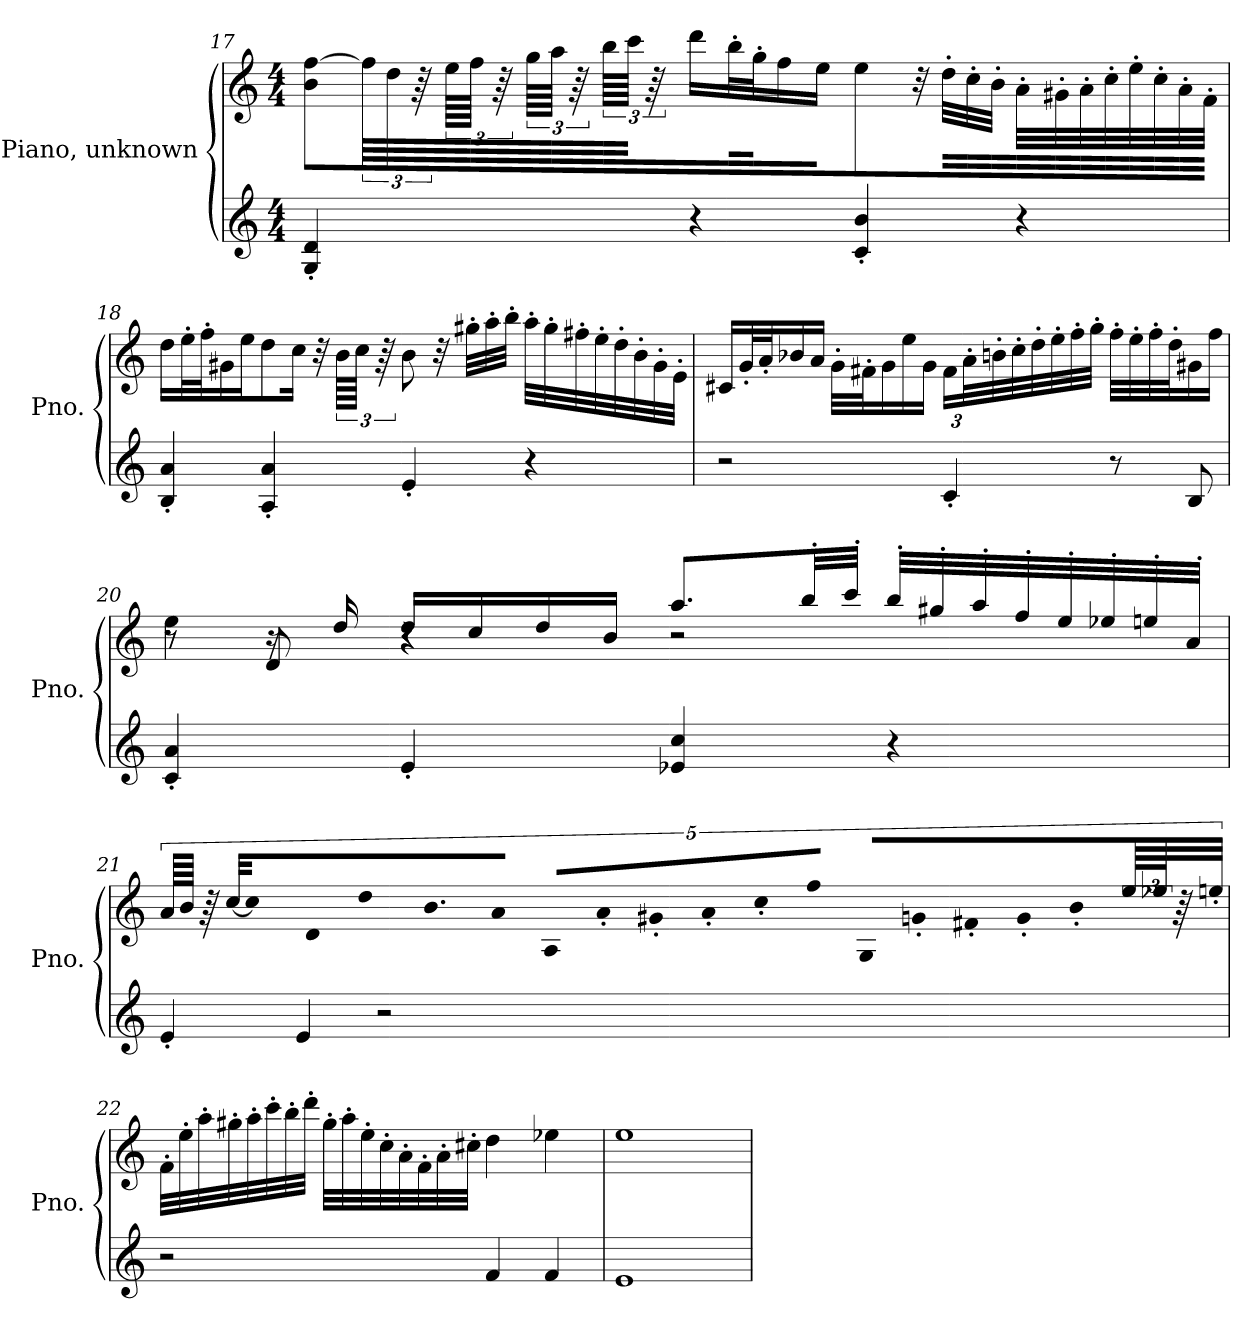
**kern	**kern
*part1	*part1
*staff2	*staff1
*I"Piano, unknown	*
*I'Pno.	*
!!LO:LB:g=z
*clefG2	*clefG2
*k[]	*k[]
*M4/4	*M4/4
=17	=17
4G/' 4d/'	8b\ [8ff\L
.	96ff\LLL]
.	96dd\JJJJ
.	96r
.	96ee\LLLL
.	96ff\JJJJ
.	96r
.	96gg\LLLL
.	96aa\JJJJ
.	96r
.	96bb\LLLL
.	96ccc\JJJJ
.	96r
4r	16ddd\LL
.	32bb'\L
.	32gg'\J
.	16ff\
.	16ee\JJ
4c/' 4b/'	8ee\
.	32r
.	32dd'\LLL
.	32cc'\
.	32b'\JJJ
4r	32a'\LLL
.	32g#X'\
.	32a'\
.	32cc'\
.	32ee'\
.	32cc'\
.	32a'\
.	32f'\JJJ
!!LO:LB:g=z
=18	=18
4B/' 4a/'	16dd\LL
.	32ee'\L
.	32ff'\J
.	16g#X\
.	16ee\J
4A/' 4a/'	8dd\
.	16cc\Jk
.	32r
.	96b\LLLL
.	96cc\JJJJ
.	96r
4e'/	8b\
.	32r
.	32gg#X'\LLL
.	32aa'\
.	32bb'\JJJ
4r	32aa'\LLL
.	32gg#'\
.	32ff#X'\
.	32ee'\
.	32dd'\
.	32b'\
.	32g#'\
.	32e'\JJJ
!!LO:LB:g=z
=19	=19
2r	16c#X/LL
.	32g'/L
.	32a'/J
.	16b-X/
.	16a/JJ
.	32g'\LLL
.	32f#X'\J
.	16g\
.	16ee\
.	16g\JJ
*	*Xbrackettup
4c'/	24f#\LL
.	48a'\L
.	32bn'\
.	32cc'\
.	32dd'\
.	32ee'\
.	32ff'\
.	32gg'\JJJ
8r	32ff'\LLL
.	32ee'\
.	32ff'\
.	32dd'\J
8B/	16g#X\
.	16ff\JJ
!!LO:LB:g=z
=20	=20
*	*^
*	*	*^
4c/' 4a/'	8r	4ee\	8r
.	16r	.	8d/
.	16dd/	.	.
4e'/	16dd/LL	4r	4r
.	16cc/	.	.
.	16dd/	.	.
.	16b/JJ	.	.
4e-X/ 4cc/	8.aa/L	2r	2r
.	32bb'/LL	.	.
.	32ccc'/JJJ	.	.
4r	32bb'/LLL	.	.
.	32gg#X'/	.	.
.	32aa'/	.	.
.	32ff'/	.	.
.	32ee'/	.	.
.	32ee-X'/	.	.
.	32een'/	.	.
.	32a'/JJJ	.	.
*	*v	*v	*v
!!LO:LB:g=z
=21	=21
*	*brackettup
4e'/	80a/LLLL
.	80b/JJJJ
.	80r
.	[40cc/KLL
.	16cc/]
.	16d/
.	16dd/J
4e/	8.b/
.	16a/Jk
2r	16A/LL
.	32a'/L
.	32g#X'/
.	32a'/
.	32cc'/J
.	16ff/JJ
.	16G/LL
.	32gn'/L
.	32f#X'/
.	32g'/
.	32b'/
.	96ee/L
.	96ee-X/JJJJ
.	96r
.	32een'\
!!LO:PB:g=z
=22	=22
2r	32f'\LLL
.	32ee'\
.	32aa'\
.	32gg#X'\
.	32aa'\
.	32ccc'\
.	32bb'\
.	32ddd'\JJJ
.	32gg#'\LLL
.	32aa'\
.	32ee'\
.	32cc'\
.	32a'\
.	32f'\
.	32a'\
.	32cc#X'\JJJ
4f/	4dd\
4f/	4ee-X\
=23	=23
1e	1ee
=	=
*-	*-
